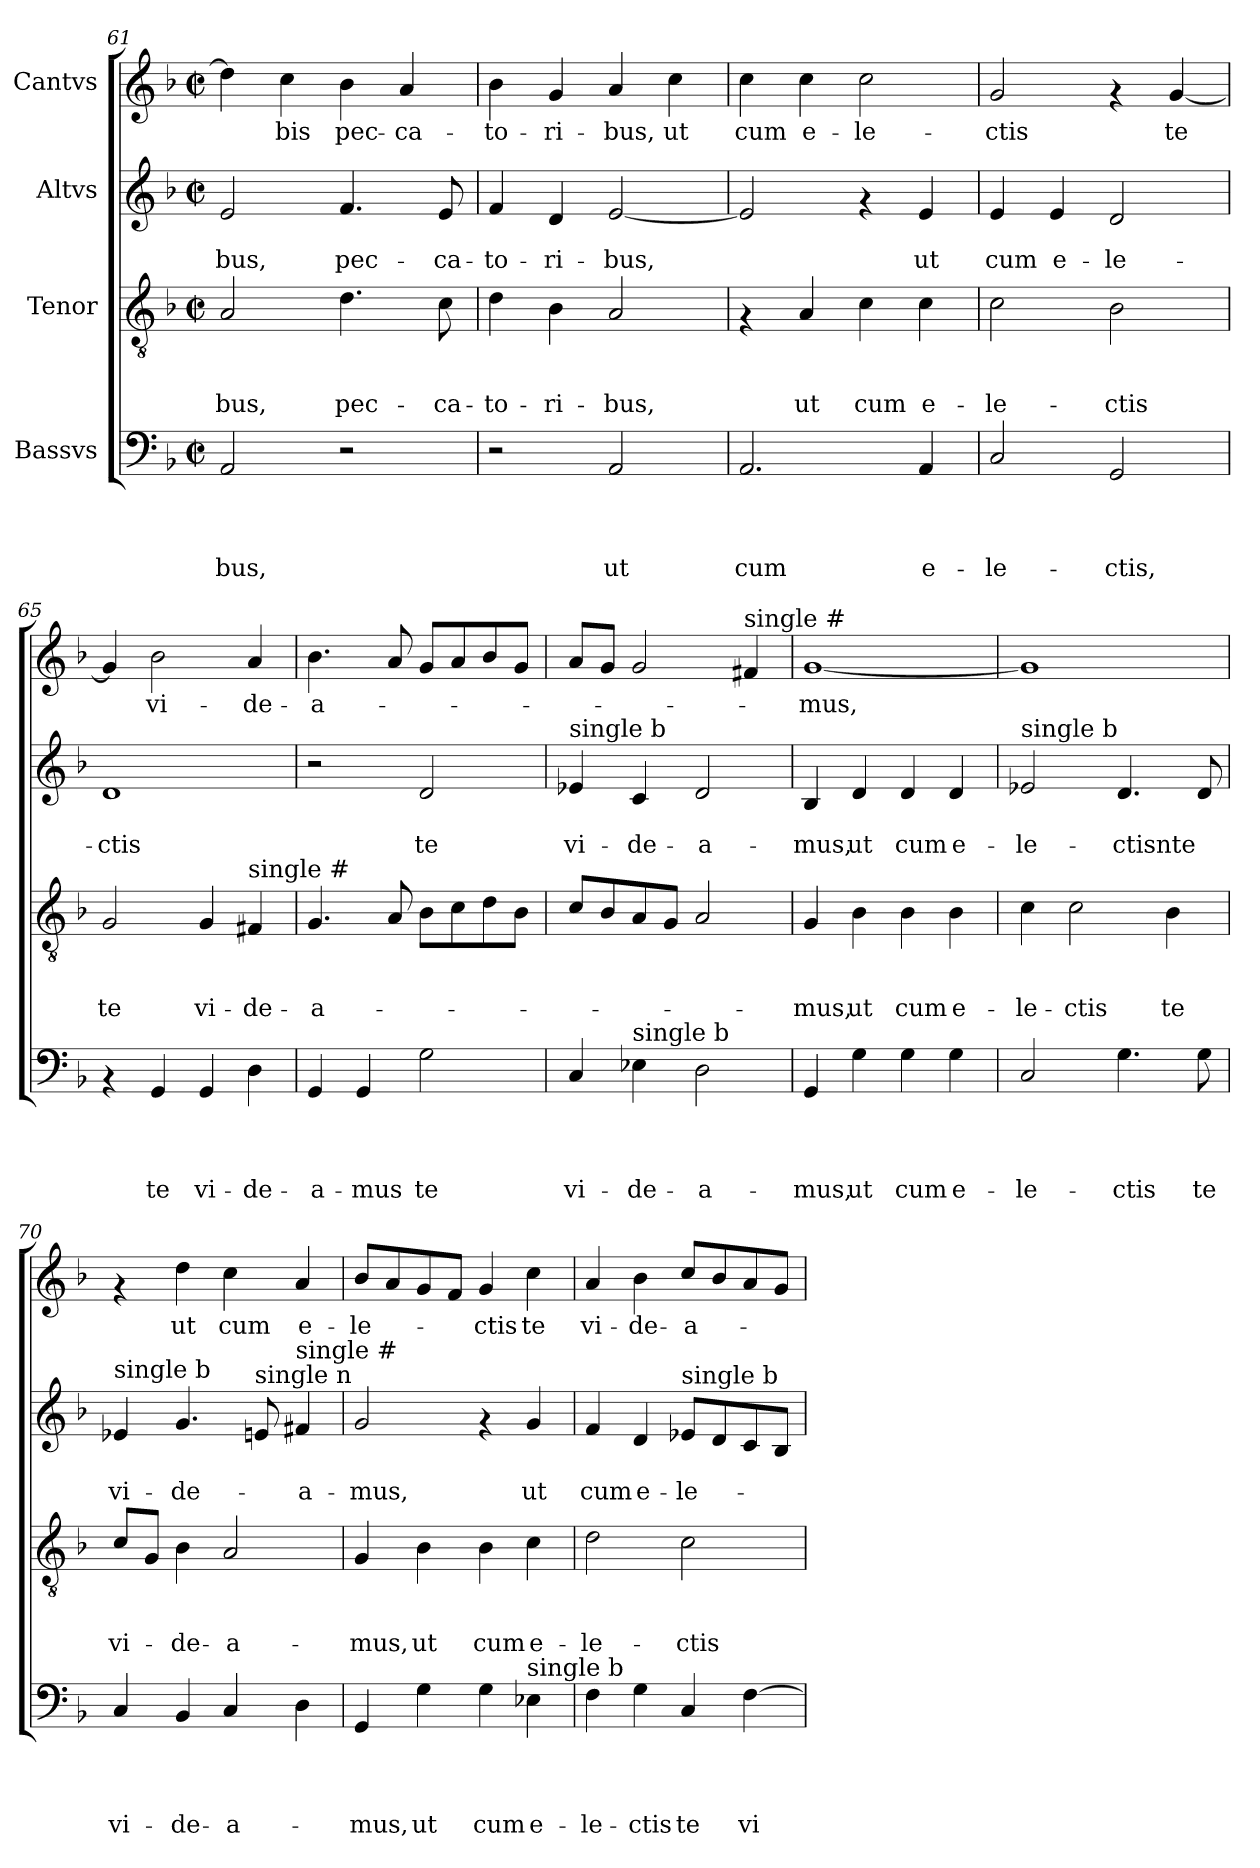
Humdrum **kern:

**kern	**text	**text	**text	**text	**kern	**text	**text	**text	**kern	**text	**text	**kern	**text
*part4	*part4	*part4	*part4	*part4	*part3	*part3	*part3	*part3	*part2	*part2	*part2	*part1	*part1
*staff4	*staff4	*staff4	*staff4	*staff4	*staff3	*staff3	*staff3	*staff3	*staff2	*staff2	*staff2	*staff1	*staff1
*I"Bassvs	*	*	*	*	*I"Tenor	*	*	*	*I"Altvs	*	*	*I"Cantvs	*
*clefF4	*	*	*	*	*clefGv2	*	*	*	*clefG2	*	*	*clefG2	*
*k[b-]	*	*	*	*	*k[b-]	*	*	*	*k[b-]	*	*	*k[b-]	*
*F:	*	*	*	*	*F:	*	*	*	*F:	*	*	*F:	*
*M2/2	*	*	*	*	*M2/2	*	*	*	*M2/2	*	*	*M2/2	*
*met(c|)	*	*	*	*	*met(c|)	*	*	*	*met(c|)	*	*	*met(c|)	*
=61	=61	=61	=61	=61	=61	=61	=61	=61	=61	=61	=61	=61	=61
!	!	!	!	!LO:LY:b	!	!	!	!LO:LY:b	!	!	!LO:LY:b	!	!
2AA/	.	.	.	-bus,	2A/	.	.	-bus,	2e/	.	-bus,	4dd\]	.
!	!	!	!	!	!	!	!	!	!	!	!	!	!LO:LY:b
.	.	.	.	.	.	.	.	.	.	.	.	4cc\	-bis
!	!	!	!	!	!	!	!	!LO:LY:b	!	!	!LO:LY:b	!	!LO:LY:b
2r	.	.	.	.	4.d\	.	.	pec-	4.f/	.	pec-	4b-\	pec-
!	!	!	!	!	!	!	!	!	!	!	!	!	!LO:LY:b
.	.	.	.	.	.	.	.	.	.	.	.	4a/	-ca-
!	!	!	!	!	!	!	!	!LO:LY:b	!	!	!LO:LY:b	!	!
.	.	.	.	.	8c\	.	.	-ca-	8e/	.	-ca-	.	.
=62	=62	=62	=62	=62	=62	=62	=62	=62	=62	=62	=62	=62	=62
!	!	!	!	!	!	!	!	!LO:LY:b	!	!	!LO:LY:b	!	!LO:LY:b
2r	.	.	.	.	4d\	.	.	-to-	4f/	.	-to-	4b-\	-to-
!	!	!	!	!	!	!	!	!LO:LY:b	!	!	!LO:LY:b	!	!LO:LY:b
.	.	.	.	.	4B-\	.	.	-ri-	4d/	.	-ri-	4g/	-ri-
!	!	!	!	!LO:LY:b	!	!	!	!LO:LY:b	!	!	!LO:LY:b	!	!LO:LY:b
2AA/	.	.	.	ut	2A/	.	.	-bus,	[<2e/	.	-bus,	4a/	-bus,
!	!	!	!	!	!	!	!	!	!	!	!	!	!LO:LY:b
.	.	.	.	.	.	.	.	.	.	.	.	4cc\	ut
=63	=63	=63	=63	=63	=63	=63	=63	=63	=63	=63	=63	=63	=63
!	!	!	!	!LO:LY:b	!	!	!	!	!	!	!	!	!LO:LY:b
2.AA/	.	.	.	cum	4rF	.	.	.	2e/]	.	.	4cc\	cum
!	!	!	!	!	!	!	!	!LO:LY:b	!	!	!	!	!LO:LY:b
.	.	.	.	.	4A/	.	.	ut	.	.	.	4cc\	e-
!	!	!	!	!	!	!	!	!LO:LY:b	!	!	!	!	!LO:LY:b
.	.	.	.	.	4c\	.	.	cum	4rf	.	.	2cc\	-le-
!	!	!	!	!LO:LY:b	!	!	!	!LO:LY:b	!	!	!LO:LY:b	!	!
4AA/	.	.	.	e-	4c\	.	.	e-	4e/	.	ut	.	.
=64	=64	=64	=64	=64	=64	=64	=64	=64	=64	=64	=64	=64	=64
!	!	!	!	!LO:LY:b	!	!	!	!LO:LY:b	!	!	!LO:LY:b	!	!LO:LY:b
2C/	.	.	.	-le-	2c\	.	.	-le-	4e/	.	cum	2g/	-ctis
!	!	!	!	!	!	!	!	!	!	!	!LO:LY:b	!	!
.	.	.	.	.	.	.	.	.	4e/	.	e-	.	.
!	!	!	!	!LO:LY:b	!	!	!	!LO:LY:b	!	!	!LO:LY:b	!	!
2GG/	.	.	.	-ctis,	2B-\	.	.	-ctis	2d/	.	-le-	4rf	.
!	!	!	!	!	!	!	!	!	!	!	!	!	!LO:LY:b
.	.	.	.	.	.	.	.	.	.	.	.	[<4g/	te
!!LO:LB:g=z
=65	=65	=65	=65	=65	=65	=65	=65	=65	=65	=65	=65	=65	=65
!	!	!	!	!	!	!	!	!LO:LY:b	!	!	!LO:LY:b	!	!
4rAA	.	.	.	.	2G/	.	.	te	1d	.	-ctis	4g/]	.
!	!	!	!	!LO:LY:b	!	!	!	!	!	!	!	!	!LO:LY:b
4GG/	.	.	.	te	.	.	.	.	.	.	.	2b-\	vi-
!	!	!	!	!LO:LY:b	!	!	!	!LO:LY:b	!	!	!	!	!
4GG/	.	.	.	vi-	4G/	.	.	vi-	.	.	.	.	.
!	!	!	!	!	!LO:TX:a:t=single #	!	!	!	!	!	!	!	!
!	!	!	!	!LO:LY:b	!	!	!	!LO:LY:b	!	!	!	!	!LO:LY:b
4D\	.	.	.	-de-	4F#/	.	.	-de-	.	.	.	4a/	-de-
=66	=66	=66	=66	=66	=66	=66	=66	=66	=66	=66	=66	=66	=66
!	!	!	!	!LO:LY:b	!	!	!	!LO:LY:b	!	!	!	!	!LO:LY:b
4GG/	.	.	.	-a-	4.G/	.	.	-a-	2r	.	.	4.b-\	-a-
!	!	!	!	!LO:LY:b	!	!	!	!	!	!	!	!	!
4GG/	.	.	.	-mus	.	.	.	.	.	.	.	.	.
.	.	.	.	.	8A/	.	.	.	.	.	.	8a/	.
!	!	!	!	!LO:LY:b	!	!	!	!	!	!	!LO:LY:b	!	!
2G\	.	.	.	te	8B-\L	.	.	.	2d/	.	te	8g/L	.
.	.	.	.	.	8c\	.	.	.	.	.	.	8a/	.
.	.	.	.	.	8d\	.	.	.	.	.	.	8b-/	.
.	.	.	.	.	8B-\J	.	.	.	.	.	.	8g/J	.
=67	=67	=67	=67	=67	=67	=67	=67	=67	=67	=67	=67	=67	=67
!	!	!	!	!	!	!	!	!	!LO:TX:a:t=single b	!	!	!	!
!	!	!	!	!LO:LY:b	!	!	!	!	!	!	!LO:LY:b	!	!
4C/	.	.	.	vi-	8c/L	.	.	.	4e-/	.	vi-	8a/L	.
.	.	.	.	.	8B-/	.	.	.	.	.	.	8g/J	.
!LO:TX:a:t=single b	!	!	!	!	!	!	!	!	!	!	!	!	!
!	!	!	!	!LO:LY:b	!	!	!	!	!	!	!LO:LY:b	!	!
4E-\	.	.	.	-de-	8A/	.	.	.	4c/	.	-de-	2g/	.
.	.	.	.	.	8G/J	.	.	.	.	.	.	.	.
!	!	!	!	!LO:LY:b	!	!	!	!	!	!	!LO:LY:b	!	!
2D\	.	.	.	-a-	2A/	.	.	.	2d/	.	-a-	.	.
!	!	!	!	!	!	!	!	!	!	!	!	!LO:TX:a:t=single #	!
.	.	.	.	.	.	.	.	.	.	.	.	4f#/	.
=68	=68	=68	=68	=68	=68	=68	=68	=68	=68	=68	=68	=68	=68
!	!	!	!	!LO:LY:b	!	!	!	!LO:LY:b	!	!	!LO:LY:b	!	!LO:LY:b
4GG/	.	.	.	-mus,	4G/	.	.	-mus,	4B-/	.	-mus,	[<1g	-mus,
!	!	!	!	!LO:LY:b	!	!	!	!LO:LY:b	!	!	!LO:LY:b	!	!
4G\	.	.	.	ut	4B-\	.	.	ut	4d/	.	ut	.	.
!	!	!	!	!LO:LY:b	!	!	!	!LO:LY:b	!	!	!LO:LY:b	!	!
4G\	.	.	.	cum	4B-\	.	.	cum	4d/	.	cum	.	.
!	!	!	!	!LO:LY:b	!	!	!	!LO:LY:b	!	!	!LO:LY:b	!	!
4G\	.	.	.	e-	4B-\	.	.	e-	4d/	.	e-	.	.
=69	=69	=69	=69	=69	=69	=69	=69	=69	=69	=69	=69	=69	=69
!	!	!	!	!	!	!	!	!	!LO:TX:a:t=single b	!	!	!	!
!	!	!	!	!LO:LY:b	!	!	!	!LO:LY:b	!	!	!LO:LY:b	!	!
2C/	.	.	.	-le-	4c\	.	.	-le-	2e-/	.	-le-	1g]	.
!	!	!	!	!	!	!	!	!LO:LY:b	!	!	!	!	!
.	.	.	.	.	2c\	.	.	-ctis	.	.	.	.	.
!	!	!	!	!LO:LY:b	!	!	!	!	!	!	!LO:LY:b	!	!
4.G\	.	.	.	-ctis	.	.	.	.	4.d/	.	-ctisnte	.	.
!	!	!	!	!	!	!	!	!LO:LY:b	!	!	!	!	!
.	.	.	.	.	4B-\	.	.	te	.	.	.	.	.
!	!	!	!	!LO:LY:b	!	!	!	!	!	!	!	!	!
8G\	.	.	.	te	.	.	.	.	8d/	.	.	.	.
=70	=70	=70	=70	=70	=70	=70	=70	=70	=70	=70	=70	=70	=70
!	!	!	!	!	!	!	!	!	!LO:TX:a:t=single b	!	!	!	!
!	!	!	!	!LO:LY:b	!	!	!	!LO:LY:b	!	!	!LO:LY:b	!	!
4C/	.	.	.	vi-	8c/L	.	.	vi-	4e-/	.	vi-	4rf	.
.	.	.	.	.	8G/J	.	.	.	.	.	.	.	.
!	!	!	!	!LO:LY:b	!	!	!	!LO:LY:b	!	!	!LO:LY:b	!	!LO:LY:b
4BB-/	.	.	.	-de-	4B-\	.	.	-de-	4.g/	.	-de-	4dd\	ut
!	!	!	!	!LO:LY:b	!	!	!	!LO:LY:b	!	!	!	!	!LO:LY:b
4C/	.	.	.	-a-	2A/	.	.	-a-	.	.	.	4cc\	cum
!	!	!	!	!	!	!	!	!	!LO:TX:a:t=single n	!	!	!	!
.	.	.	.	.	.	.	.	.	8e/	.	.	.	.
!	!	!	!	!	!	!	!	!	!LO:TX:a:t=single #	!	!	!	!
!	!	!	!	!	!	!	!	!	!	!	!LO:LY:b	!	!LO:LY:b
4D\	.	.	.	.	.	.	.	.	4f#/	.	-a-	4a/	e-
=71	=71	=71	=71	=71	=71	=71	=71	=71	=71	=71	=71	=71	=71
!	!	!	!	!LO:LY:b	!	!	!	!LO:LY:b	!	!	!LO:LY:b	!	!LO:LY:b
4GG/	.	.	.	-mus,	4G/	.	.	-mus,	2g/	.	-mus,	8b-/L	-le-
.	.	.	.	.	.	.	.	.	.	.	.	8a/	.
!	!	!	!	!LO:LY:b	!	!	!	!LO:LY:b	!	!	!	!	!
4G\	.	.	.	ut	4B-\	.	.	ut	.	.	.	8g/	.
.	.	.	.	.	.	.	.	.	.	.	.	8f/J	.
!	!	!	!	!LO:LY:b	!	!	!	!LO:LY:b	!	!	!	!	!LO:LY:b
4G\	.	.	.	cum	4B-\	.	.	cum	4rf	.	.	4g/	-ctis
!LO:TX:a:t=single b	!	!	!	!	!	!	!	!	!	!	!	!	!
!	!	!	!	!LO:LY:b	!	!	!	!LO:LY:b	!	!	!LO:LY:b	!	!LO:LY:b
4E-\	.	.	.	e-	4c\	.	.	e-	4g/	.	ut	4cc\	te
!!LO:PB:g=z
=72	=72	=72	=72	=72	=72	=72	=72	=72	=72	=72	=72	=72	=72
!	!	!	!	!LO:LY:b	!	!	!	!LO:LY:b	!	!	!LO:LY:b	!	!LO:LY:b
4F\	.	.	.	-le-	2d\	.	.	-le-	4f/	.	cum	4a/	vi-
!	!	!	!	!LO:LY:b	!	!	!	!	!	!	!LO:LY:b	!	!LO:LY:b
4G\	.	.	.	-ctis	.	.	.	.	4d/	.	e-	4b-\	-de-
!	!	!	!	!	!	!	!	!	!LO:TX:a:t=single b	!	!	!	!
!	!	!	!	!LO:LY:b	!	!	!	!LO:LY:b	!	!	!LO:LY:b	!	!LO:LY:b
4C/	.	.	.	te	2c\	.	.	-ctis	8e-/L	.	-le-	8cc/L	-a-
.	.	.	.	.	.	.	.	.	8d/	.	.	8b-/	.
!	!	!	!	!LO:LY:b	!	!	!	!	!	!	!	!	!
[>4F\	.	.	.	vi-	.	.	.	.	8c/	.	.	8a/	.
.	.	.	.	.	.	.	.	.	8B-/J	.	.	8g/J	.
=	=	=	=	=	=	=	=	=	=	=	=	=	=
*-	*-	*-	*-	*-	*-	*-	*-	*-	*-	*-	*-	*-	*-
